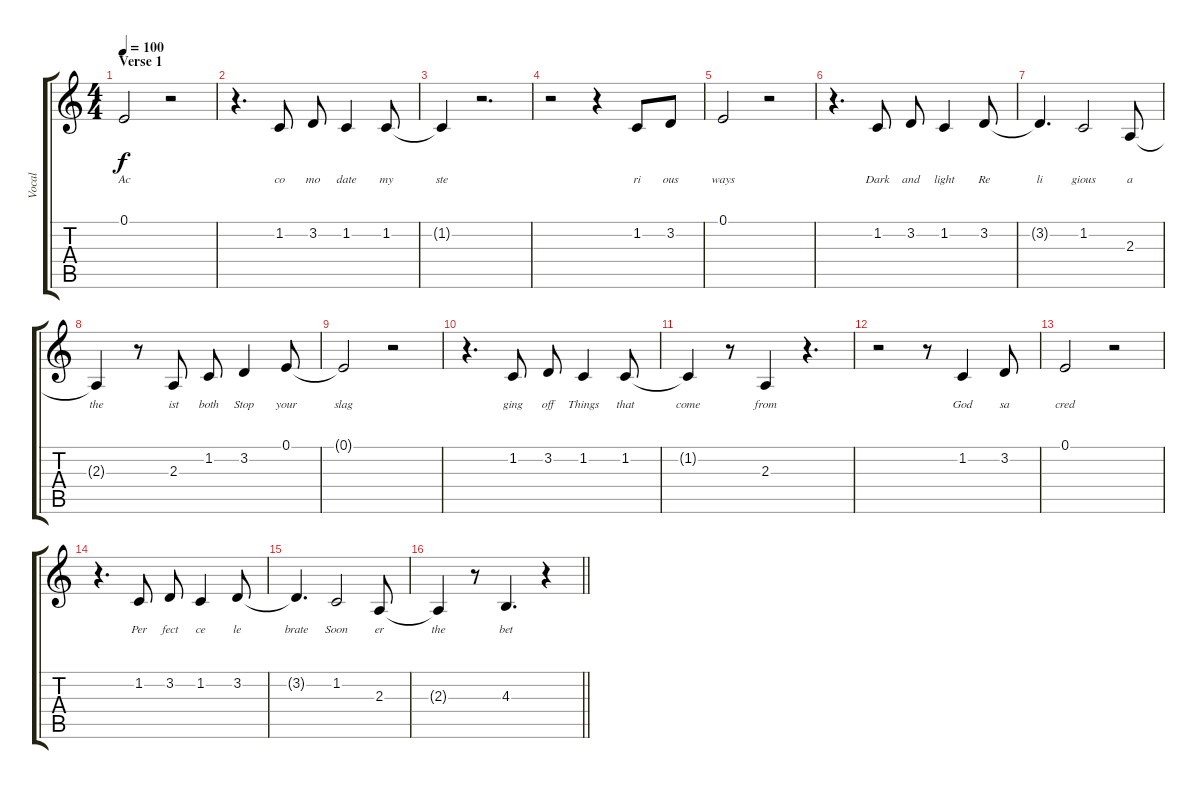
\track ("Vocal" "Vocal") {instrument acousticgrandpiano}
\staff {score tabs}
\tuning (E4 B3 G3 D3 A2 E2) {hide}
\ts (4 4)
\section ("" "Verse 1")
\tempo 100
\clef g2
\ks c
0.1.2{lyrics (0 "Ac") lyrics (1 "") lyrics (2 "") lyrics (3 "") lyrics (4 "") dy f} r.2 |
r.4{d} 1.2.8{lyrics (0 "co") lyrics (1 "") lyrics (2 "") lyrics (3 "") lyrics (4 "")} 3.2.8{lyrics (0 "mo") lyrics (1 "") lyrics (2 "") lyrics (3 "") lyrics (4 "")} 1.2.4{lyrics (0 "date") lyrics (1 "") lyrics (2 "") lyrics (3 "") lyrics (4 "")} 1.2.8{lyrics (0 "my") lyrics (1 "") lyrics (2 "") lyrics (3 "") lyrics (4 "")} |
1.2{t}.4{lyrics (0 "ste") lyrics (1 "") lyrics (2 "") lyrics (3 "") lyrics (4 "")} r.2{d} |
r.2 r.4 1.2.8{lyrics (0 "ri") lyrics (1 "") lyrics (2 "") lyrics (3 "") lyrics (4 "")} 3.2.8{lyrics (0 "ous") lyrics (1 "") lyrics (2 "") lyrics (3 "") lyrics (4 "")} |
0.1.2{lyrics (0 "ways") lyrics (1 "") lyrics (2 "") lyrics (3 "") lyrics (4 "")} r.2 |
r.4{d} 1.2.8{lyrics (0 "Dark") lyrics (1 "") lyrics (2 "") lyrics (3 "") lyrics (4 "")} 3.2.8{lyrics (0 "and") lyrics (1 "") lyrics (2 "") lyrics (3 "") lyrics (4 "")} 1.2.4{lyrics (0 "light") lyrics (1 "") lyrics (2 "") lyrics (3 "") lyrics (4 "")} 3.2.8{lyrics (0 "Re") lyrics (1 "") lyrics (2 "") lyrics (3 "") lyrics (4 "")} |
3.2{t}.4{d lyrics (0 "li") lyrics (1 "") lyrics (2 "") lyrics (3 "") lyrics (4 "")} 1.2.2{lyrics (0 "gious") lyrics (1 "") lyrics (2 "") lyrics (3 "") lyrics (4 "")} 2.3.8{lyrics (0 "a") lyrics (1 "") lyrics (2 "") lyrics (3 "") lyrics (4 "")} |
2.3{t}.4{lyrics (0 "the") lyrics (1 "") lyrics (2 "") lyrics (3 "") lyrics (4 "")} r.8 2.3.8{lyrics (0 "ist") lyrics (1 "") lyrics (2 "") lyrics (3 "") lyrics (4 "")} 1.2.8{lyrics (0 "both") lyrics (1 "") lyrics (2 "") lyrics (3 "") lyrics (4 "")} 3.2.4{lyrics (0 "Stop") lyrics (1 "") lyrics (2 "") lyrics (3 "") lyrics (4 "")} 0.1.8{lyrics (0 "your") lyrics (1 "") lyrics (2 "") lyrics (3 "") lyrics (4 "")} |
0.1{t}.2{lyrics (0 "slag") lyrics (1 "") lyrics (2 "") lyrics (3 "") lyrics (4 "")} r.2 |
r.4{d} 1.2.8{lyrics (0 "ging") lyrics (1 "") lyrics (2 "") lyrics (3 "") lyrics (4 "")} 3.2.8{lyrics (0 "off") lyrics (1 "") lyrics (2 "") lyrics (3 "") lyrics (4 "")} 1.2.4{lyrics (0 "Things") lyrics (1 "") lyrics (2 "") lyrics (3 "") lyrics (4 "")} 1.2.8{lyrics (0 "that") lyrics (1 "") lyrics (2 "") lyrics (3 "") lyrics (4 "")} |
1.2{t}.4{lyrics (0 "come") lyrics (1 "") lyrics (2 "") lyrics (3 "") lyrics (4 "")} r.8 2.3.4{lyrics (0 "from") lyrics (1 "") lyrics (2 "") lyrics (3 "") lyrics (4 "")} r.4{d} |
r.2 r.8 1.2.4{lyrics (0 "God") lyrics (1 "") lyrics (2 "") lyrics (3 "") lyrics (4 "")} 3.2.8{lyrics (0 "sa") lyrics (1 "") lyrics (2 "") lyrics (3 "") lyrics (4 "")} |
0.1.2{lyrics (0 "cred") lyrics (1 "") lyrics (2 "") lyrics (3 "") lyrics (4 "")} r.2 |
r.4{d} 1.2.8{lyrics (0 "Per") lyrics (1 "") lyrics (2 "") lyrics (3 "") lyrics (4 "")} 3.2.8{lyrics (0 "fect") lyrics (1 "") lyrics (2 "") lyrics (3 "") lyrics (4 "")} 1.2.4{lyrics (0 "ce") lyrics (1 "") lyrics (2 "") lyrics (3 "") lyrics (4 "")} 3.2.8{lyrics (0 "le") lyrics (1 "") lyrics (2 "") lyrics (3 "") lyrics (4 "")} |
3.2{t}.4{d lyrics (0 "brate") lyrics (1 "") lyrics (2 "") lyrics (3 "") lyrics (4 "")} 1.2.2{lyrics (0 "Soon") lyrics (1 "") lyrics (2 "") lyrics (3 "") lyrics (4 "")} 2.3.8{lyrics (0 "er") lyrics (1 "") lyrics (2 "") lyrics (3 "") lyrics (4 "")} |
\barLineRight lightlight
2.3{t}.4{lyrics (0 "the") lyrics (1 "") lyrics (2 "") lyrics (3 "") lyrics (4 "")} r.8 4.3.4{d lyrics (0 "bet") lyrics (1 "") lyrics (2 "") lyrics (3 "") lyrics (4 "")} r.4
